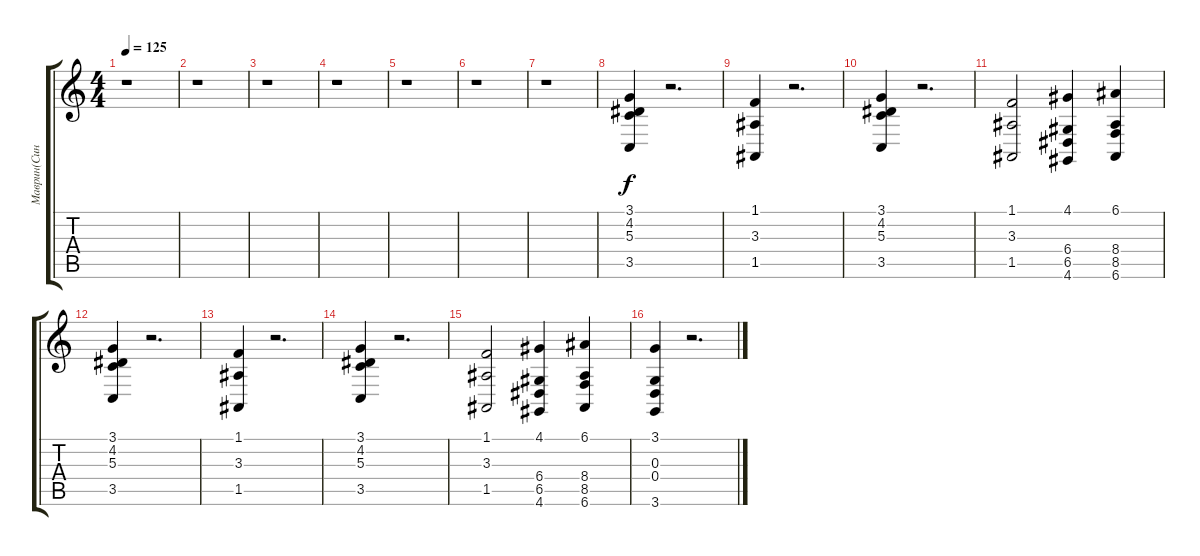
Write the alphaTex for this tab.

\track ("Маврин(Синтезатор-4)" "Маврин(Син") {instrument harpsichord}
\staff {score tabs}
\tuning (E4 B3 G3 D3 A2 E2) {hide}
\ts (4 4)
\tempo 125
\clef g2
\ks c
r.1{dy f} |
r.1 |
r.1 |
r.1 |
r.1 |
r.1 |
r.1 |
(3.1 4.2 5.3 3.5).4{volume 10 instrument harpsichord} r.2{d} |
(1.1 3.3 1.5).4 r.2{d} |
(3.1 4.2 5.3 3.5).4 r.2{d} |
(1.1 3.3 1.5).2{instrument harpsichord} (4.1 6.4 6.5 4.6).4 (6.1 8.4 8.5 6.6).4 |
(3.1 4.2 5.3 3.5).4 r.2{d} |
(1.1 3.3 1.5).4 r.2{d} |
(3.1 4.2 5.3 3.5).4 r.2{d} |
(1.1 3.3 1.5).2{instrument harpsichord} (4.1 6.4 6.5 4.6).4 (6.1 8.4 8.5 6.6).4 |
(3.1 0.3 0.4 3.6).4 r.2{d}
